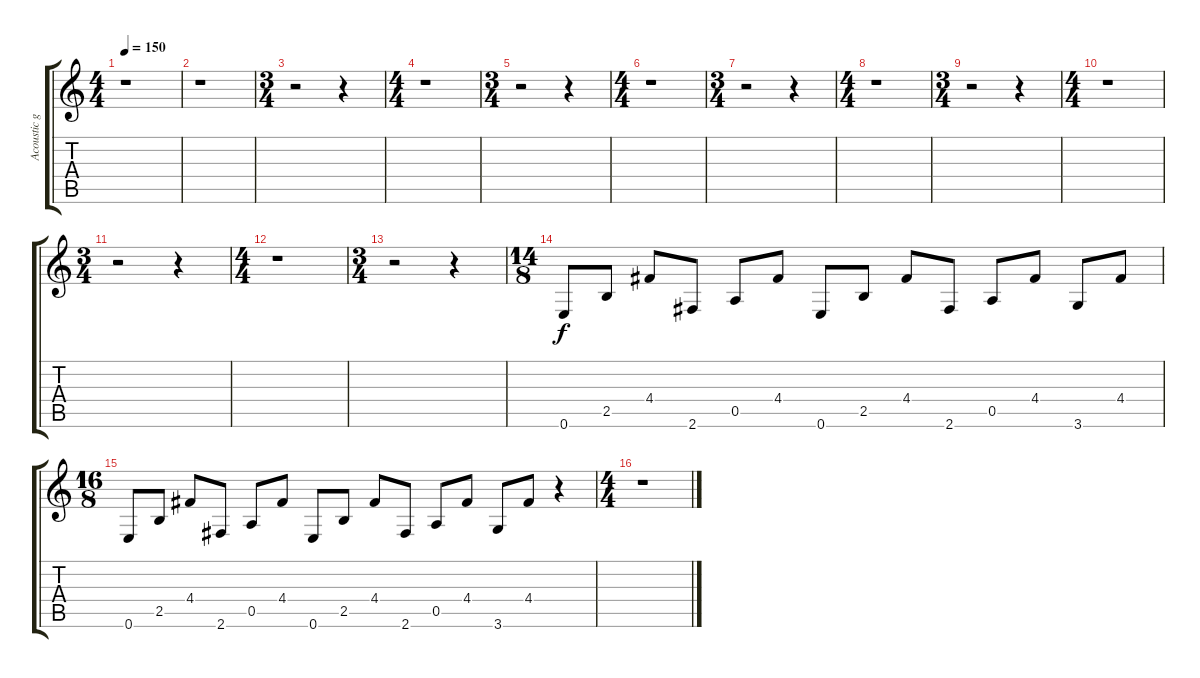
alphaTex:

\track ("Acoustic guit" "Acoustic g") {instrument acousticguitarnylon}
\staff {score tabs}
\tuning (E4 B3 G3 D3 A2 E2) {hide}
\ts (4 4)
\tempo 150
\clef g2
\ks c
r.1{dy f instrument acousticguitarnylon} |
r.1 |
\ts (3 4)
r.2 r.4 |
\ts (4 4)
r.1 |
\ts (3 4)
r.2 r.4 |
\ts (4 4)
r.1 |
\ts (3 4)
r.2 r.4 |
\ts (4 4)
r.1 |
\ts (3 4)
r.2 r.4 |
\ts (4 4)
r.1 |
\ts (3 4)
r.2 r.4 |
\ts (4 4)
r.1 |
\ts (3 4)
r.2 r.4 |
\ts (14 8)
0.6.8 2.5.8 4.4.8 2.6.8 0.5.8 4.4.8 0.6.8 2.5.8 4.4.8 2.6.8 0.5.8 4.4.8 3.6.8 4.4.8 |
\ts (16 8)
0.6.8 2.5.8 4.4.8 2.6.8 0.5.8 4.4.8 0.6.8 2.5.8 4.4.8 2.6.8 0.5.8 4.4.8 3.6.8 4.4.8 r.4 |
\ts (4 4)
r.1
